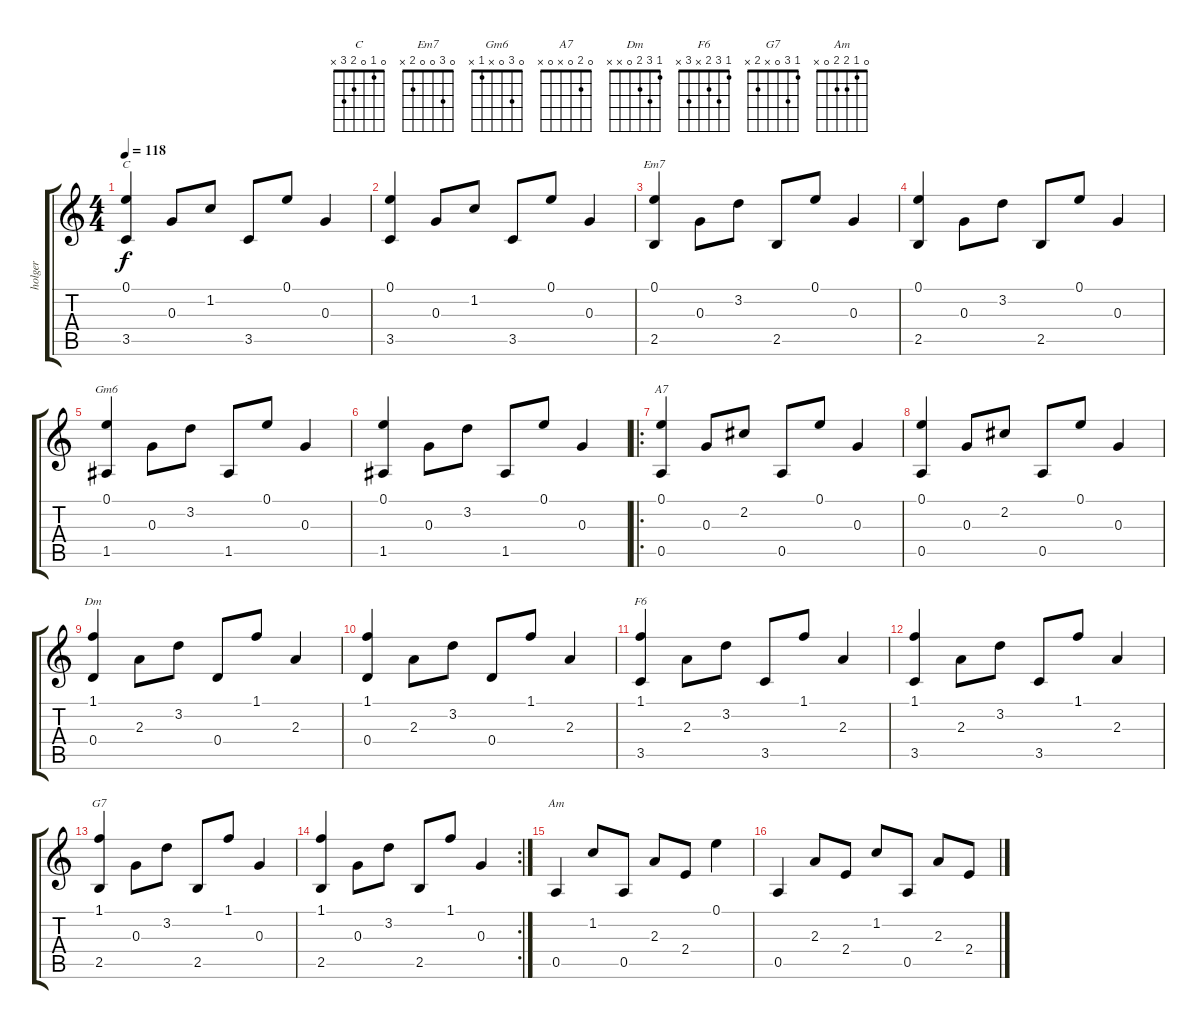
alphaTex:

\track ("holger" "holger") {instrument acousticguitarnylon}
\staff {score tabs}
\tuning (E4 B3 G3 D3 A2 E2) {hide}
\chord ("C" 0 1 0 2 3 x)
\chord ("Em7" 0 3 0 0 2 x)
\chord ("Gm6" 0 3 0 x 1 x)
\chord ("A7" 0 2 0 x 0 x)
\chord ("Dm" 1 3 2 0 x x)
\chord ("F6" 1 3 2 x 3 x)
\chord ("G7" 1 3 0 x 2 x)
\chord ("Am" 0 1 2 2 0 x)
\ts (4 4)
\tempo 118
\clef g2
\ks c
(0.1 3.5).4{ch "C" dy f instrument acousticguitarnylon} 0.3.8 1.2.8 3.5.8 0.1.8 0.3.4 |
(0.1 3.5).4 0.3.8 1.2.8 3.5.8 0.1.8 0.3.4 |
(0.1 2.5).4{ch "Em7"} 0.3.8 3.2.8 2.5.8 0.1.8 0.3.4 |
(0.1 2.5).4 0.3.8 3.2.8 2.5.8 0.1.8 0.3.4 |
(0.1 1.5).4{ch "Gm6"} 0.3.8 3.2.8 1.5.8 0.1.8 0.3.4 |
(0.1 1.5).4 0.3.8 3.2.8 1.5.8 0.1.8 0.3.4 |
\ro
(0.1 0.5).4{ch "A7"} 0.3.8 2.2.8 0.5.8 0.1.8 0.3.4 |
(0.1 0.5).4 0.3.8 2.2.8 0.5.8 0.1.8 0.3.4 |
(1.1 0.4).4{ch "Dm"} 2.3.8 3.2.8 0.4.8 1.1.8 2.3.4 |
(1.1 0.4).4 2.3.8 3.2.8 0.4.8 1.1.8 2.3.4 |
(1.1 3.5).4{ch "F6"} 2.3.8 3.2.8 3.5.8 1.1.8 2.3.4 |
(1.1 3.5).4 2.3.8 3.2.8 3.5.8 1.1.8 2.3.4 |
(1.1 2.5).4{ch "G7"} 0.3.8 3.2.8 2.5.8 1.1.8 0.3.4 |
\rc 2
(1.1 2.5).4 0.3.8 3.2.8 2.5.8 1.1.8 0.3.4 |
0.5.4{ch "Am"} 1.2.8 0.5.8 2.3.8 2.4.8 0.1.4 |
0.5.4 2.3.8 2.4.8 1.2.8 0.5.8 2.3.8 2.4.8
